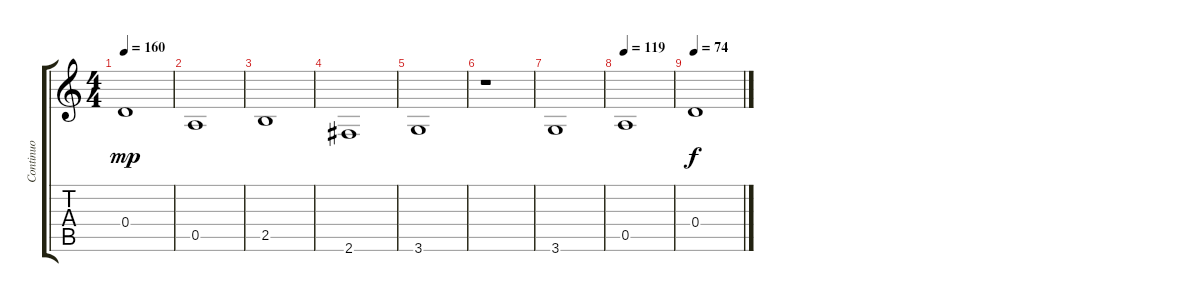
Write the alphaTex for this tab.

\track ("Continuo" "Continuo") {instrument acousticguitarnylon}
\staff {score tabs}
\tuning (E4 B3 G3 D3 A2 E2) {hide}
\ts (4 4)
\tempo 160
\clef g2
\ks c
0.4.1{dy mp} |
0.5.1 |
2.5.1 |
2.6.1 |
3.6.1 |
r.1 |
3.6.1 |
\tempo 119
0.5.1 |
\tempo 74
0.4.1{dy f}
